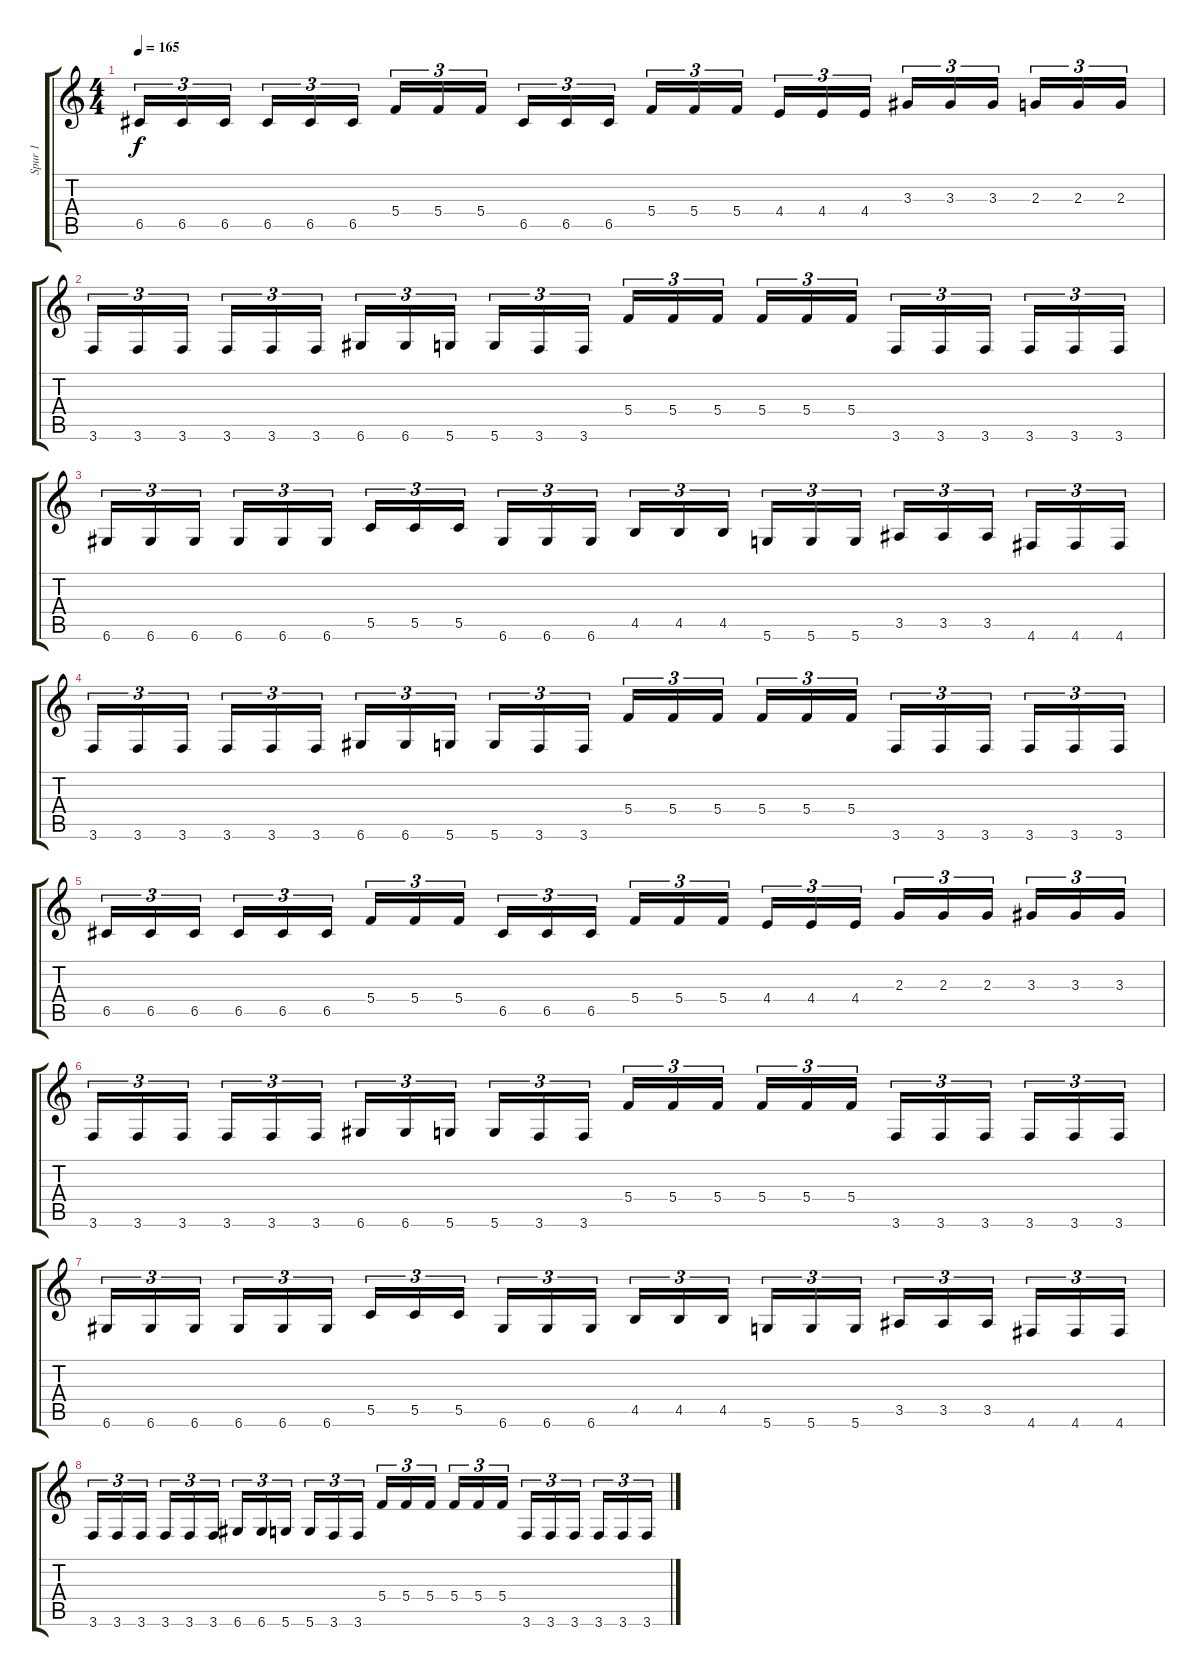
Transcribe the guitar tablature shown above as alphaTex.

\track ("Spur 1" "Spur 1") {instrument distortionguitar}
\staff {score tabs}
\tuning (D4 A3 F3 C3 G2 D2) {hide}
\ts (4 4)
\tempo 165
\clef g2
\ks c
6.5.16{tu (3 2) dy f} 6.5.16{tu (3 2)} 6.5.16{tu (3 2) beam splitsecondary} 6.5.16{tu (3 2)} 6.5.16{tu (3 2)} 6.5.16{tu (3 2)} 5.4.16{tu (3 2)} 5.4.16{tu (3 2)} 5.4.16{tu (3 2) beam splitsecondary} 6.5.16{tu (3 2)} 6.5.16{tu (3 2)} 6.5.16{tu (3 2)} 5.4.16{tu (3 2)} 5.4.16{tu (3 2)} 5.4.16{tu (3 2) beam splitsecondary} 4.4.16{tu (3 2)} 4.4.16{tu (3 2)} 4.4.16{tu (3 2)} 3.3.16{tu (3 2)} 3.3.16{tu (3 2)} 3.3.16{tu (3 2) beam splitsecondary} 2.3.16{tu (3 2)} 2.3.16{tu (3 2)} 2.3.16{tu (3 2)} |
3.6.16{tu (3 2)} 3.6.16{tu (3 2)} 3.6.16{tu (3 2) beam splitsecondary} 3.6.16{tu (3 2)} 3.6.16{tu (3 2)} 3.6.16{tu (3 2)} 6.6.16{tu (3 2)} 6.6.16{tu (3 2)} 5.6.16{tu (3 2) beam splitsecondary} 5.6.16{tu (3 2)} 3.6.16{tu (3 2)} 3.6.16{tu (3 2)} 5.4.16{tu (3 2)} 5.4.16{tu (3 2)} 5.4.16{tu (3 2) beam splitsecondary} 5.4.16{tu (3 2)} 5.4.16{tu (3 2)} 5.4.16{tu (3 2)} 3.6.16{tu (3 2)} 3.6.16{tu (3 2)} 3.6.16{tu (3 2) beam splitsecondary} 3.6.16{tu (3 2)} 3.6.16{tu (3 2)} 3.6.16{tu (3 2)} |
6.6.16{tu (3 2)} 6.6.16{tu (3 2)} 6.6.16{tu (3 2) beam splitsecondary} 6.6.16{tu (3 2)} 6.6.16{tu (3 2)} 6.6.16{tu (3 2)} 5.5.16{tu (3 2)} 5.5.16{tu (3 2)} 5.5.16{tu (3 2) beam splitsecondary} 6.6.16{tu (3 2)} 6.6.16{tu (3 2)} 6.6.16{tu (3 2)} 4.5.16{tu (3 2)} 4.5.16{tu (3 2)} 4.5.16{tu (3 2) beam splitsecondary} 5.6.16{tu (3 2)} 5.6.16{tu (3 2)} 5.6.16{tu (3 2)} 3.5.16{tu (3 2)} 3.5.16{tu (3 2)} 3.5.16{tu (3 2) beam splitsecondary} 4.6.16{tu (3 2)} 4.6.16{tu (3 2)} 4.6.16{tu (3 2)} |
3.6.16{tu (3 2)} 3.6.16{tu (3 2)} 3.6.16{tu (3 2) beam splitsecondary} 3.6.16{tu (3 2)} 3.6.16{tu (3 2)} 3.6.16{tu (3 2)} 6.6.16{tu (3 2)} 6.6.16{tu (3 2)} 5.6.16{tu (3 2) beam splitsecondary} 5.6.16{tu (3 2)} 3.6.16{tu (3 2)} 3.6.16{tu (3 2)} 5.4.16{tu (3 2)} 5.4.16{tu (3 2)} 5.4.16{tu (3 2) beam splitsecondary} 5.4.16{tu (3 2)} 5.4.16{tu (3 2)} 5.4.16{tu (3 2)} 3.6.16{tu (3 2)} 3.6.16{tu (3 2)} 3.6.16{tu (3 2) beam splitsecondary} 3.6.16{tu (3 2)} 3.6.16{tu (3 2)} 3.6.16{tu (3 2)} |
6.5.16{tu (3 2)} 6.5.16{tu (3 2)} 6.5.16{tu (3 2) beam splitsecondary} 6.5.16{tu (3 2)} 6.5.16{tu (3 2)} 6.5.16{tu (3 2)} 5.4.16{tu (3 2)} 5.4.16{tu (3 2)} 5.4.16{tu (3 2) beam splitsecondary} 6.5.16{tu (3 2)} 6.5.16{tu (3 2)} 6.5.16{tu (3 2)} 5.4.16{tu (3 2)} 5.4.16{tu (3 2)} 5.4.16{tu (3 2) beam splitsecondary} 4.4.16{tu (3 2)} 4.4.16{tu (3 2)} 4.4.16{tu (3 2)} 2.3.16{tu (3 2)} 2.3.16{tu (3 2)} 2.3.16{tu (3 2) beam splitsecondary} 3.3.16{tu (3 2)} 3.3.16{tu (3 2)} 3.3.16{tu (3 2)} |
3.6.16{tu (3 2)} 3.6.16{tu (3 2)} 3.6.16{tu (3 2) beam splitsecondary} 3.6.16{tu (3 2)} 3.6.16{tu (3 2)} 3.6.16{tu (3 2)} 6.6.16{tu (3 2)} 6.6.16{tu (3 2)} 5.6.16{tu (3 2) beam splitsecondary} 5.6.16{tu (3 2)} 3.6.16{tu (3 2)} 3.6.16{tu (3 2)} 5.4.16{tu (3 2)} 5.4.16{tu (3 2)} 5.4.16{tu (3 2) beam splitsecondary} 5.4.16{tu (3 2)} 5.4.16{tu (3 2)} 5.4.16{tu (3 2)} 3.6.16{tu (3 2)} 3.6.16{tu (3 2)} 3.6.16{tu (3 2) beam splitsecondary} 3.6.16{tu (3 2)} 3.6.16{tu (3 2)} 3.6.16{tu (3 2)} |
6.6.16{tu (3 2)} 6.6.16{tu (3 2)} 6.6.16{tu (3 2) beam splitsecondary} 6.6.16{tu (3 2)} 6.6.16{tu (3 2)} 6.6.16{tu (3 2)} 5.5.16{tu (3 2)} 5.5.16{tu (3 2)} 5.5.16{tu (3 2) beam splitsecondary} 6.6.16{tu (3 2)} 6.6.16{tu (3 2)} 6.6.16{tu (3 2)} 4.5.16{tu (3 2)} 4.5.16{tu (3 2)} 4.5.16{tu (3 2) beam splitsecondary} 5.6.16{tu (3 2)} 5.6.16{tu (3 2)} 5.6.16{tu (3 2)} 3.5.16{tu (3 2)} 3.5.16{tu (3 2)} 3.5.16{tu (3 2) beam splitsecondary} 4.6.16{tu (3 2)} 4.6.16{tu (3 2)} 4.6.16{tu (3 2)} |
3.6.16{tu (3 2)} 3.6.16{tu (3 2)} 3.6.16{tu (3 2) beam splitsecondary} 3.6.16{tu (3 2)} 3.6.16{tu (3 2)} 3.6.16{tu (3 2)} 6.6.16{tu (3 2)} 6.6.16{tu (3 2)} 5.6.16{tu (3 2) beam splitsecondary} 5.6.16{tu (3 2)} 3.6.16{tu (3 2)} 3.6.16{tu (3 2)} 5.4.16{tu (3 2)} 5.4.16{tu (3 2)} 5.4.16{tu (3 2) beam splitsecondary} 5.4.16{tu (3 2)} 5.4.16{tu (3 2)} 5.4.16{tu (3 2)} 3.6.16{tu (3 2)} 3.6.16{tu (3 2)} 3.6.16{tu (3 2) beam splitsecondary} 3.6.16{tu (3 2)} 3.6.16{tu (3 2)} 3.6.16{tu (3 2)}
